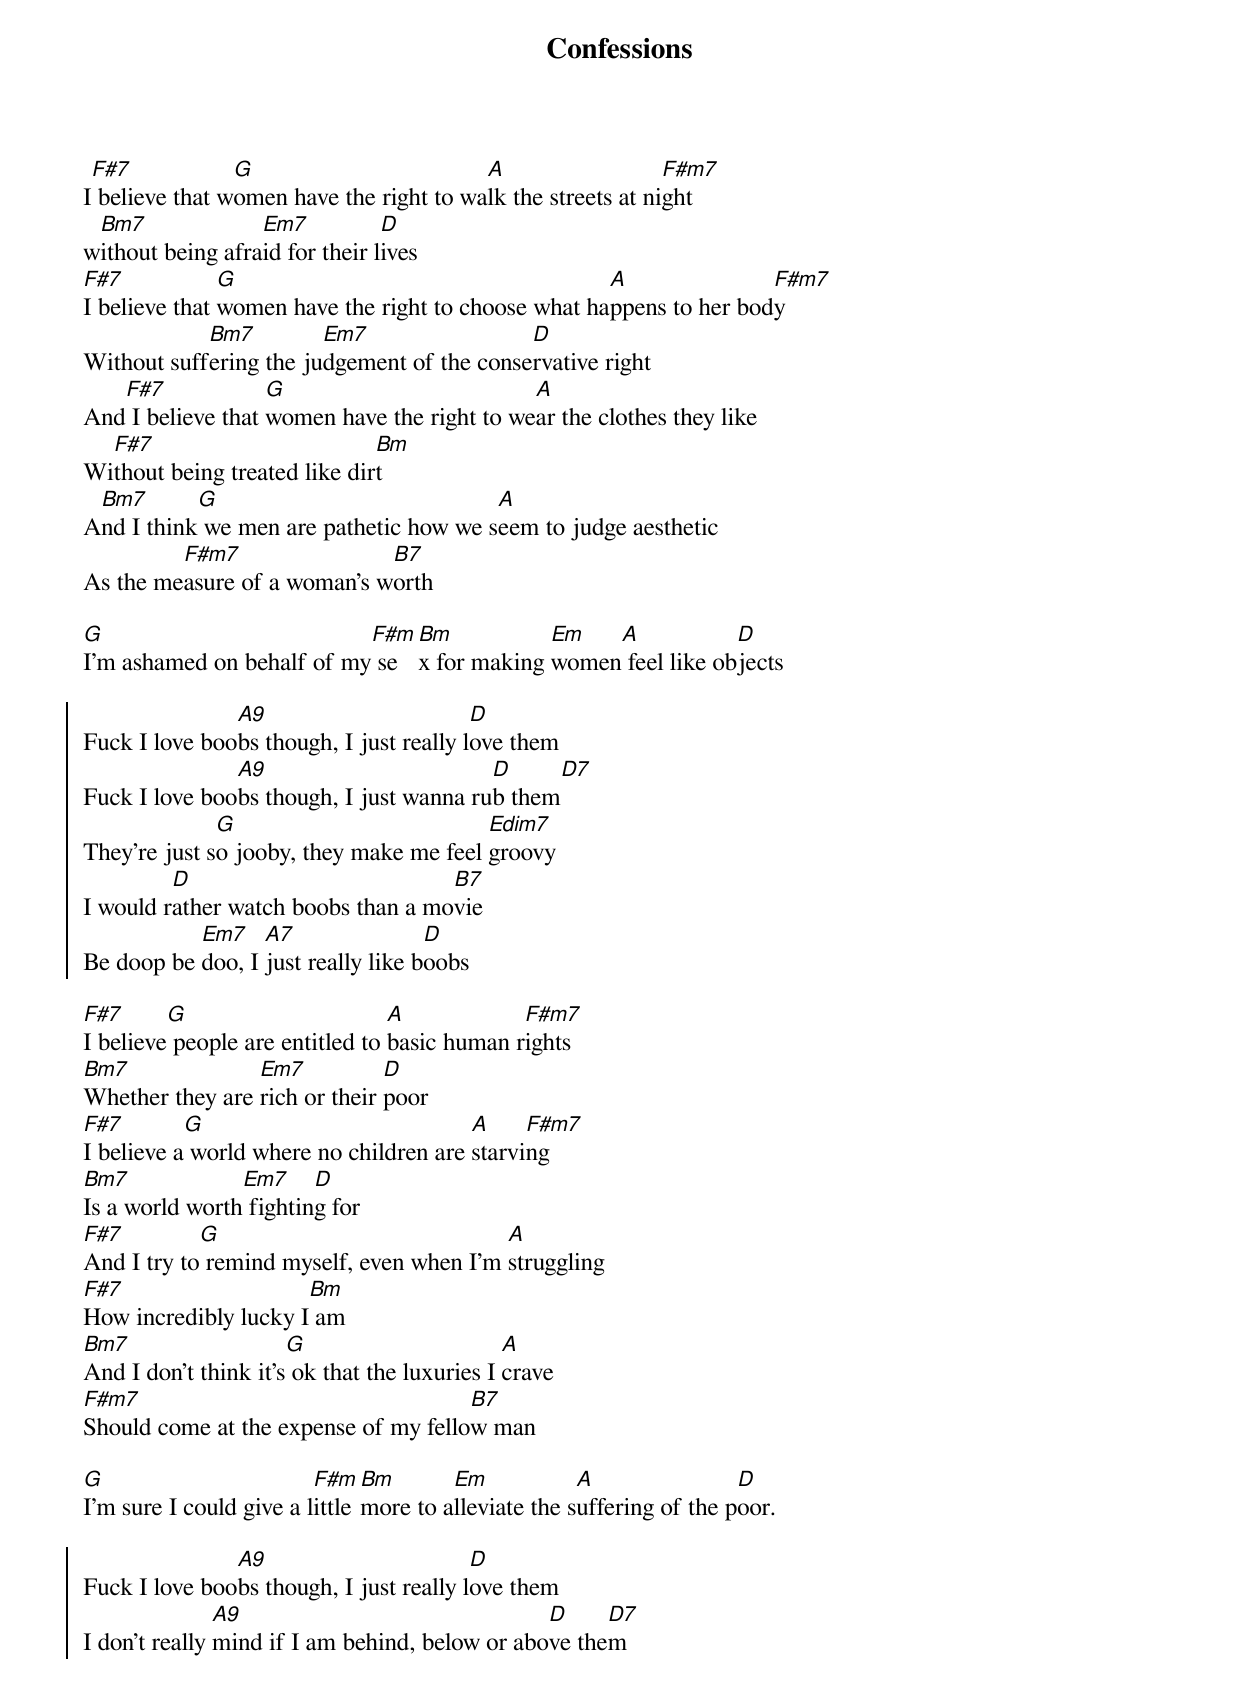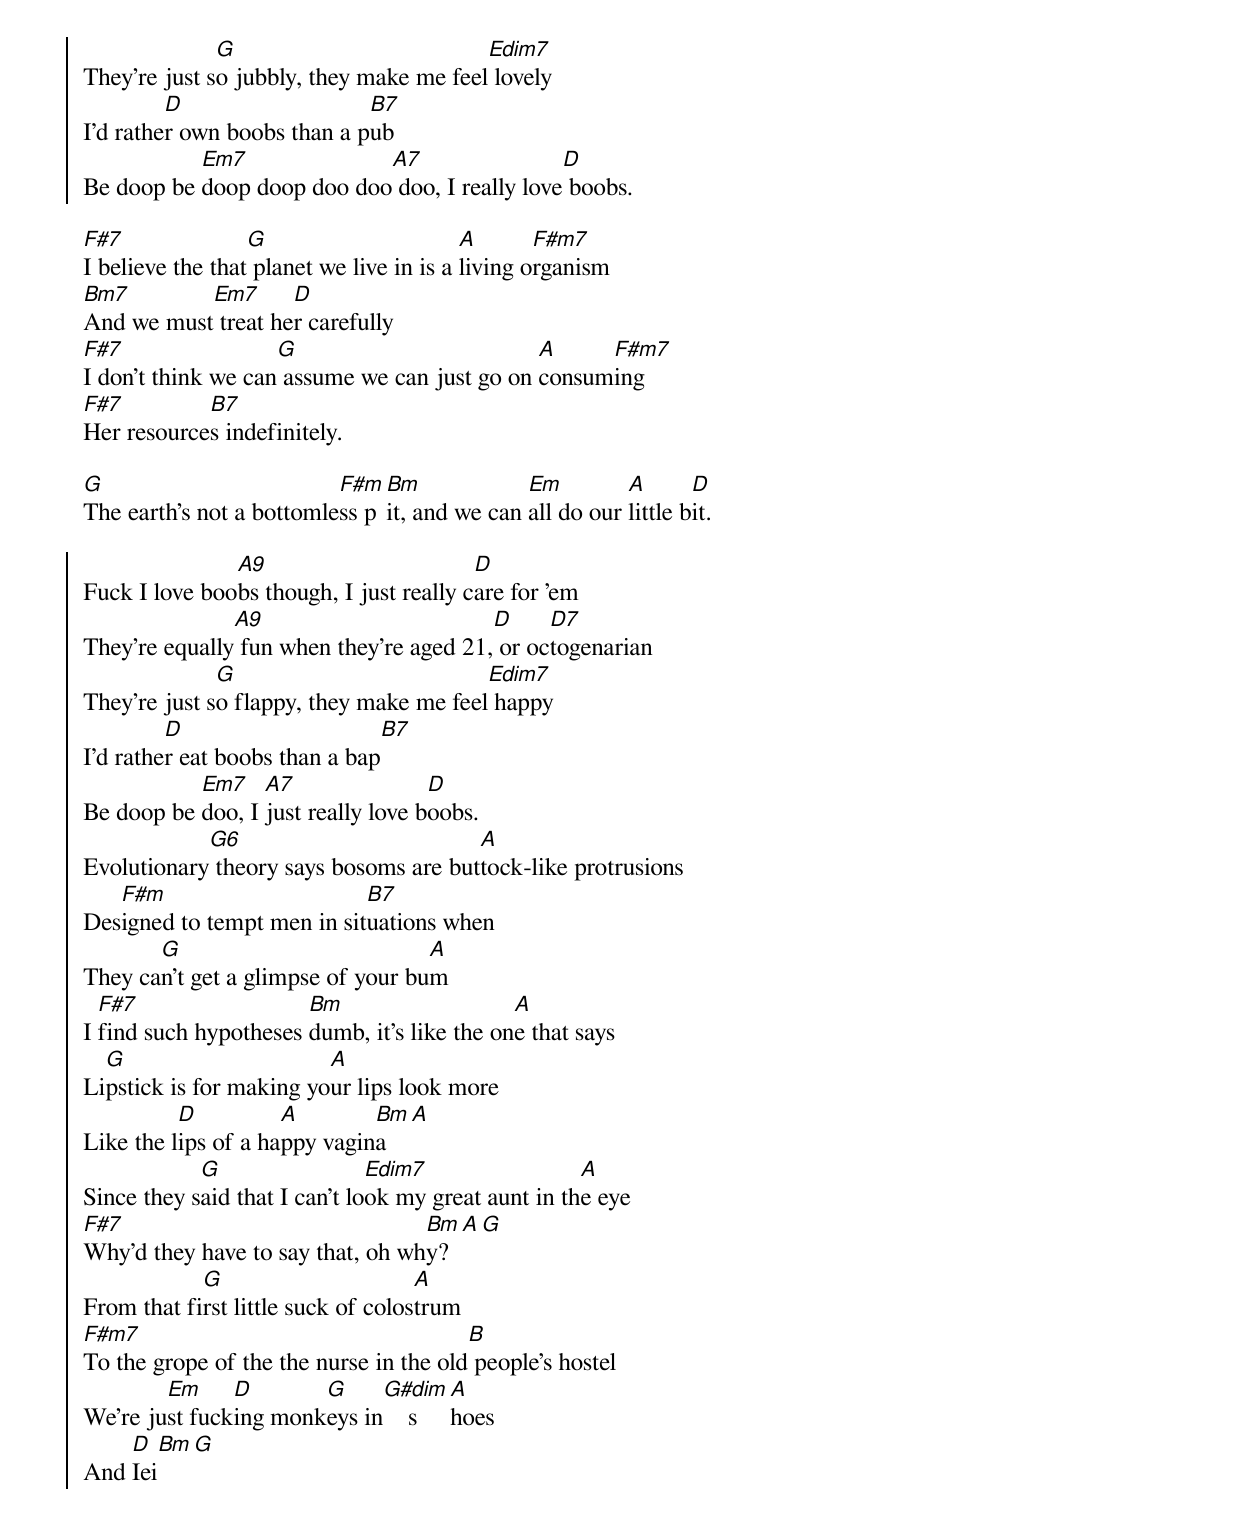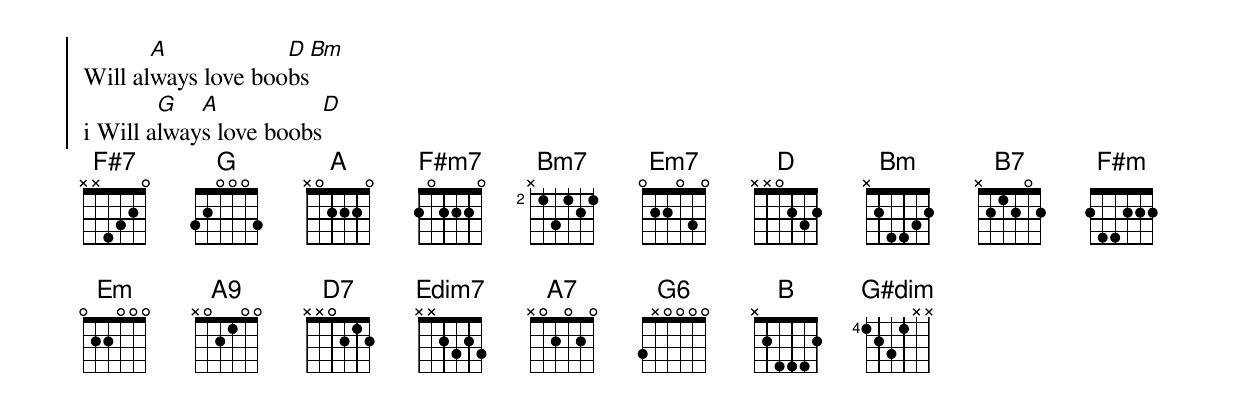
{title: Confessions}

{start_of_verse}
I[F#7] believe that w[G]omen have the right to wa[A]lk the streets at ni[F#m7]ght
w[Bm7]ithout being afra[Em7]id for their l[D]ives
[F#7]I believe that [G]women have the right to choose what ha[A]ppens to her bod[F#m7]y
Without suff[Bm7]ering the ju[Em7]dgement of the conse[D]rvative right
And[F#7] I believe that [G]women have the right to we[A]ar the clothes they like
Wi[F#7]thout being treated like dir[Bm]t
A[Bm7]nd I think[G] we men are pathetic how we s[A]eem to judge aesthetic
As the me[F#m7]asure of a woman's w[B7]orth
{end_of_verse}

[G]I'm ashamed on behalf of my[F#m] se[Bm]x for making [Em]women[A] feel like ob[D]jects

{start_of_chorus}
Fuck I love boo[A9]bs though, I just really l[D]ove them
Fuck I love boo[A9]bs though, I just wanna ru[D]b them[D7]
They're just s[G]o jooby, they make me feel [Edim7]groovy
I would r[D]ather watch boobs than a mo[B7]vie
Be doop be [Em7]doo, I [A7]just really like b[D]oobs
{end_of_chorus}

{start_of_verse}
[F#7]I believe[G] people are entitled to [A]basic human r[F#m7]ights
[Bm7]Whether they are [Em7]rich or their [D]poor
[F#7]I believe a[G] world where no children are [A]starvi[F#m7]ng
[Bm7]Is a world worth[Em7] fightin[D]g for
[F#7]And I try to[G] remind myself, even when I'm [A]struggling
[F#7]How incredibly lucky I[Bm] am
[Bm7]And I don't think it's[G] ok that the luxuries I [A]crave
[F#m7]Should come at the expense of my fello[B7]w man
{end_of_verse}

[G]I'm sure I could give a l[F#m]ittle [Bm]more to a[Em]lleviate the s[A]uffering of the p[D]oor.

{start_of_chorus}
Fuck I love boo[A9]bs though, I just really l[D]ove them
I don't really [A9]mind if I am behind, below or abo[D]ve the[D7]m
They're just s[G]o jubbly, they make me feel[Edim7] lovely
I'd rathe[D]r own boobs than a p[B7]ub
Be doop be [Em7]doop doop doo doo[A7] doo, I really love[D] boobs.
{end_of_chorus}

{start_of_verse}
[F#7]I believe the that[G] planet we live in is a [A]living o[F#m7]rganism
[Bm7]And we must[Em7] treat he[D]r carefully
[F#7]I don't think we can[G] assume we can just go on [A]consum[F#m7]ing
[F#7]Her resource[B7]s indefinitely.
{end_of_verse}

[G]The earth's not a bottomle[F#m]ss p[Bm]it, and we can [Em]all do our [A]little b[D]it.

{start_of_chorus}
Fuck I love boo[A9]bs though, I just really c[D]are for 'em
They're equally[A9] fun when they're aged 21,[D] or oc[D7]togenarian
They're just s[G]o flappy, they make me feel[Edim7] happy
I'd rathe[D]r eat boobs than a bap[B7]
Be doop be [Em7]doo, I [A7]just really love b[D]oobs.
Evolutionary[G6] theory says bosoms are but[A]tock-like protrusions
Des[F#m]igned to tempt men in sit[B7]uations when
They ca[G]n't get a glimpse of your bu[A]m
I [F#7]find such hypotheses [Bm]dumb, it's like the on[A]e that says
Li[G]pstick is for making yo[A]ur lips look more
Like the l[D]ips of a ha[A]ppy vagin[Bm]a[A]
Since they s[G]aid that I can't lo[Edim7]ok my great aunt in th[A]e eye
[F#7]Why'd they have to say that, oh wh[Bm]y?[A][G]
From that fi[G]rst little suck of colos[A]trum
[F#m7]To the grope of the the nurse in the old[B] people's hostel
We're ju[Em]st fuck[D]ing monk[G]eys in[G#dim]    s[A]hoes
And [D]Iei[Bm][G]
Will al[A]ways love boo[D]bs[Bm]
i Will a[G]lway[A]s love boobs[D]
{end_of_chorus}
